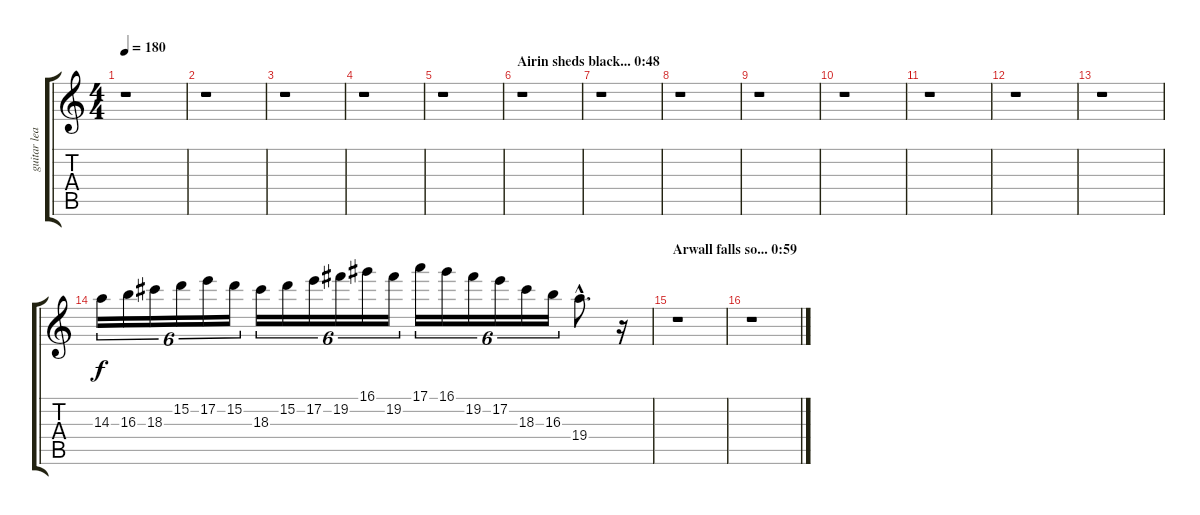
\track ("guitar lead l" "guitar lea") {instrument distortionguitar}
\staff {score tabs}
\tuning (E4 B3 G3 D3 A2 E2) {hide}
\ts (4 4)
\tempo 180
\clef g2
\ks c
r.1{dy f} |
r.1 |
r.1 |
r.1 |
r.1 |
\section ("" "Airin sheds black... 0:48")
r.1 |
r.1 |
r.1 |
r.1 |
r.1 |
r.1 |
r.1 |
r.1 |
14.3.16{tu (6 4)} 16.3.16{tu (6 4)} 18.3.16{tu (6 4)} 15.2.16{tu (6 4)} 17.2.16{tu (6 4)} 15.2.16{tu (6 4)} 18.3.16{tu (6 4)} 15.2.16{tu (6 4)} 17.2.16{tu (6 4)} 19.2.16{tu (6 4)} 16.1.16{tu (6 4)} 19.2.16{tu (6 4)} 17.1.16{tu (6 4)} 16.1.16{tu (6 4)} 19.2.16{tu (6 4)} 17.2.16{tu (6 4)} 18.3.16{tu (6 4)} 16.3.16{tu (6 4)} 19.4{hac}.8{d} r.16 |
\section ("" "Arwall falls so... 0:59")
r.1 |
r.1
